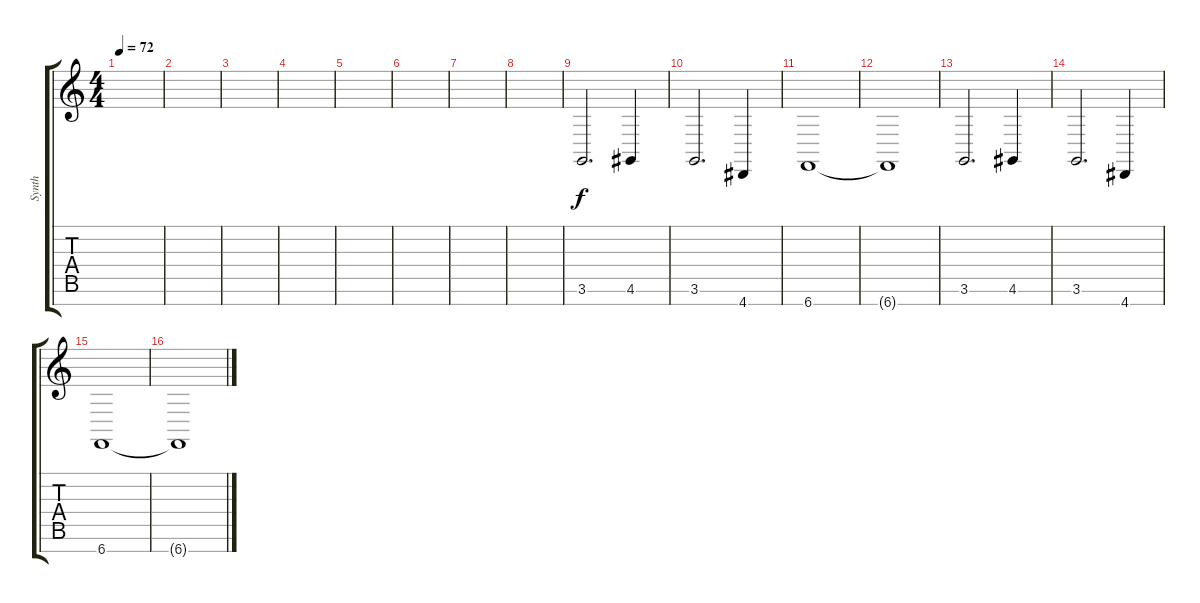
\track ("Synth" "Synth") {instrument synthstrings2}
\staff {score tabs}
\tuning (E4 B3 G3 D3 A2 E2 B1) {hide}
\ts (4 4)
\tempo 72
\clef g2
\ks c
|
|
|
|
|
|
|
|
3.6.2{d} 4.6.4 |
3.6.2{d} 4.7.4 |
6.7.1 |
6.7{t}.1 |
3.6.2{d} 4.6.4 |
3.6.2{d} 4.7.4 |
6.7.1 |
6.7{t}.1
